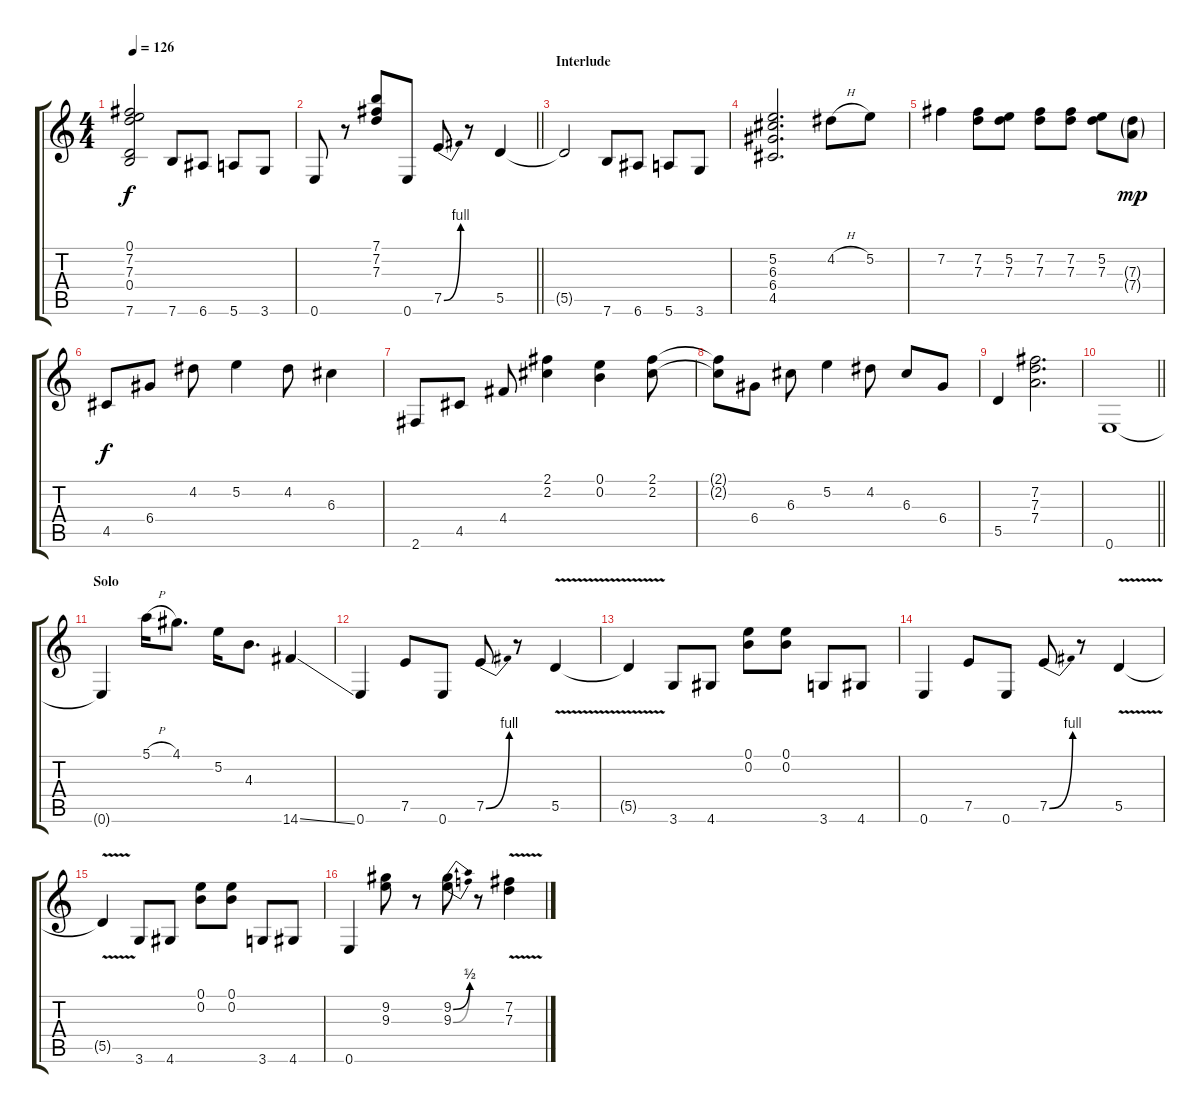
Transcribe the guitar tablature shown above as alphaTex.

\track (" " " ") {instrument overdrivenguitar}
\staff {score tabs}
\tuning (E4 B3 G3 D3 A2 E2) {hide}
\ts (4 4)
\tempo 126
\clef g2
\ks c
(0.1{t} 7.2{t} 7.3{t} 0.4{t} 7.6{t}).2{dy f} 7.6.8 6.6.8 5.6.8 3.6.8 |
\barLineRight lightlight
0.6.8 r.8 (7.1 7.2 7.3).8 0.6.8 7.5{be (bend 0 0 60 4)}.8 r.8 5.5.4 |
\section ("" "Interlude")
5.5{t}.2 7.6.8 6.6.8 5.6.8 3.6.8 |
(5.2 6.3 6.4 4.5).2{d} 4.2{h}.8 5.2.8 |
7.2.4 (7.2 7.3).8 (5.2 7.3).8 (7.2 7.3).8 (7.2 7.3).8 (5.2 7.3).8 (7.3{g} 7.4{g}).8{dy mp} |
4.5.8{dy f} 6.4.8 4.2.8 5.2.4 4.2.8 6.3.4 |
2.6.8 4.5.8 4.4.8 (2.1 2.2).4 (0.1 0.2).4 (2.1 2.2).8 |
(2.1{t} 2.2{t}).8 6.4.8 6.3.8 5.2.4 4.2.8 6.3.8 6.4.8 |
5.5.4 (7.2 7.3 7.4).2{d} |
\barLineRight lightlight
0.6.1{volume 16} |
\section ("" "Solo")
0.6{t}.4 5.1{h}.16 4.1.8{d} 5.2.16 4.3.8{d} 14.6{ss}.4 |
0.6.4 7.5.8 0.6.8 7.5{be (bend 0 0 60 4)}.8 r.8 5.5{v}.4 |
5.5{t}.4 3.6.8 4.6.8 (0.1 0.2).8 (0.1 0.2).8 3.6.8 4.6.8 |
0.6.4 7.5.8 0.6.8 7.5{be (bend 0 0 60 4)}.8 r.8 5.5{v}.4 |
5.5{t}.4 3.6.8 4.6.8 (0.1 0.2).8 (0.1 0.2).8 3.6.8 4.6.8 |
0.6.4 (9.2 9.3).8 r.8 (9.2{be (bend 0 0 60 2)} 9.3{be (bend 0 0 60 3)}).8 r.8 (7.2{v ss} 7.3{v ss}).4
